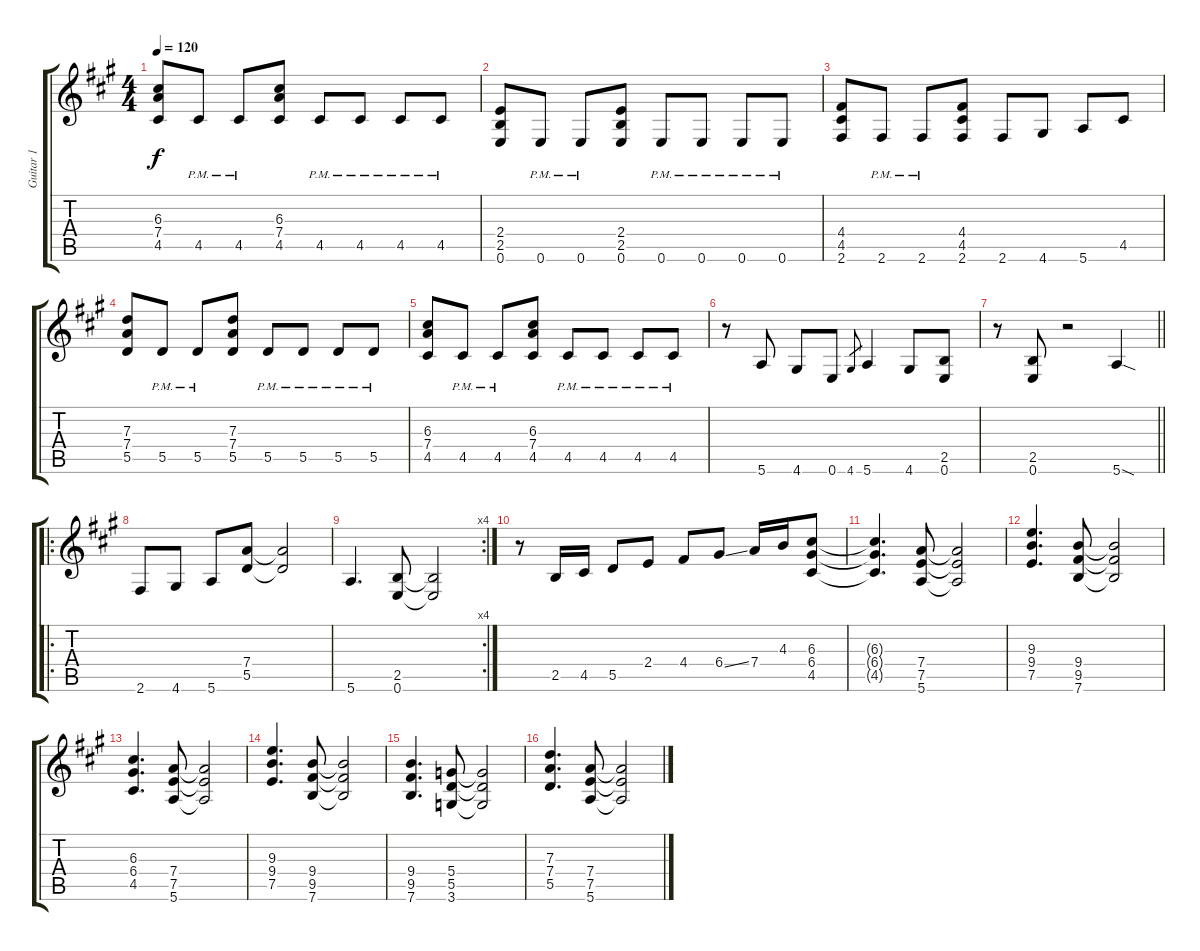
\track ("Guitar 1" "Guitar 1") {instrument overdrivenguitar}
\staff {score tabs}
\tuning (E4 B3 G3 D3 A2 E2) {hide}
\ts (4 4)
\tempo 120
\clef g2
\ks a
(6.3 7.4 4.5).8{dy f} 4.5{pm}.8 4.5{pm}.8 (6.3 7.4 4.5).8 4.5{pm}.8 4.5{pm}.8 4.5{pm}.8 4.5{pm}.8 |
(2.4 2.5 0.6).8 0.6{pm}.8 0.6{pm}.8 (2.4 2.5 0.6).8 0.6{pm}.8 0.6{pm}.8 0.6{pm}.8 0.6{pm}.8 |
(4.4 4.5 2.6).8 2.6{pm}.8 2.6{pm}.8 (4.4 4.5 2.6).8 2.6.8 4.6.8 5.6.8 4.5.8 |
(7.3 7.4 5.5).8 5.5{pm}.8 5.5{pm}.8 (7.3 7.4 5.5).8 5.5{pm}.8 5.5{pm}.8 5.5{pm}.8 5.5{pm}.8 |
(6.3 7.4 4.5).8 4.5{pm}.8 4.5{pm}.8 (6.3 7.4 4.5).8 4.5{pm}.8 4.5{pm}.8 4.5{pm}.8 4.5{pm}.8 |
r.8 5.6.8 4.6.8 0.6.8 4.6.8{gr} 5.6.4 4.6.8 (2.5 0.6).8 |
\barLineRight lightlight
r.8 (2.5 0.6).8 r.2 5.6{sod}.4 |
\ro
2.6.8 4.6.8 5.6.8 (7.4 5.5).8 (7.4{t} 5.5{t}).2 |
\rc 4
5.6.4{d} (2.5 0.6).8 (2.5{t} 0.6{t}).2 |
r.8 2.5.16 4.5.16 5.5.8 2.4.8 4.4.8 6.4{ss}.8 7.4.16 4.3.16 (6.3 6.4 4.5).8 |
(6.3{t} 6.4{t} 4.5{t}).4{d} (7.4 7.5 5.6).8 (7.4{t} 7.5{t} 5.6{t}).2 |
(9.3 9.4 7.5).4{d} (9.4 9.5 7.6).8 (9.4{t} 9.5{t} 7.6{t}).2 |
(6.3 6.4 4.5).4{d} (7.4 7.5 5.6).8 (7.4{t} 7.5{t} 5.6{t}).2 |
(9.3 9.4 7.5).4{d} (9.4 9.5 7.6).8 (9.4{t} 9.5{t} 7.6{t}).2 |
(9.4 9.5 7.6).4{d} (5.4 5.5 3.6).8 (5.4{t} 5.5{t} 3.6{t}).2 |
(7.3 7.4 5.5).4{d} (7.4 7.5 5.6).8 (7.4{t} 7.5{t} 5.6{t}).2
